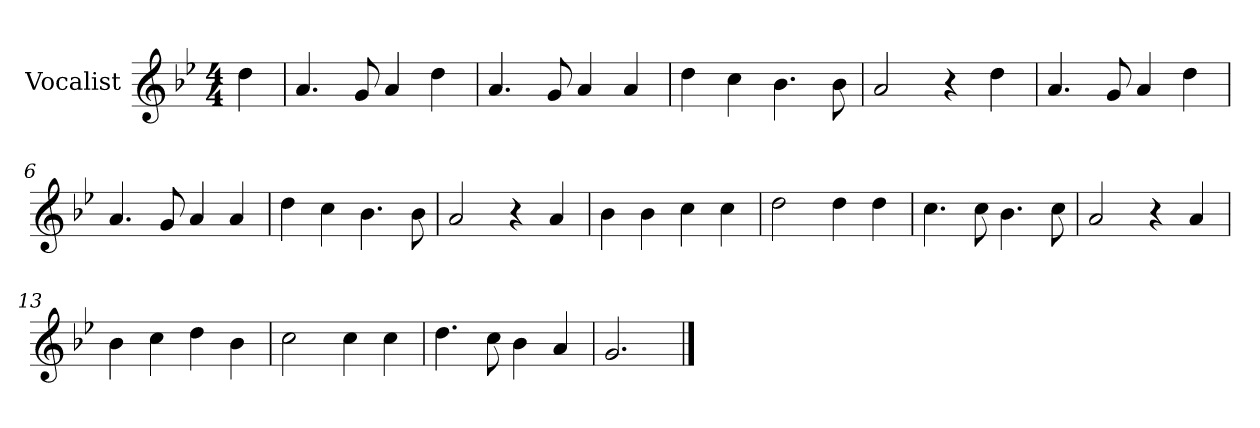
**kern
*part1
*staff1
*I"Vocalist
*k[b-e-]
*g:
*M4/4
=
4dd
=1
4.a
8g
4a
4dd
=2
4.a
8g
4a
4a
=3
4dd
4cc
4.b-
8b-
=4
2a
4r
4dd
=5
4.a
8g
4a
4dd
=6
4.a
8g
4a
4a
=7
4dd
4cc
4.b-
8b-
=8
2a
4r
4a
=9
4b-
4b-
4cc
4cc
=10
2dd
4dd
4dd
=11
4.cc
8cc
4.b-
8cc
=12
2a
4r
4a
=13
4b-
4cc
4dd
4b-
=14
2cc
4cc
4cc
=15
4.dd
8cc
4b-
4a
=16
2.g
==
*-
